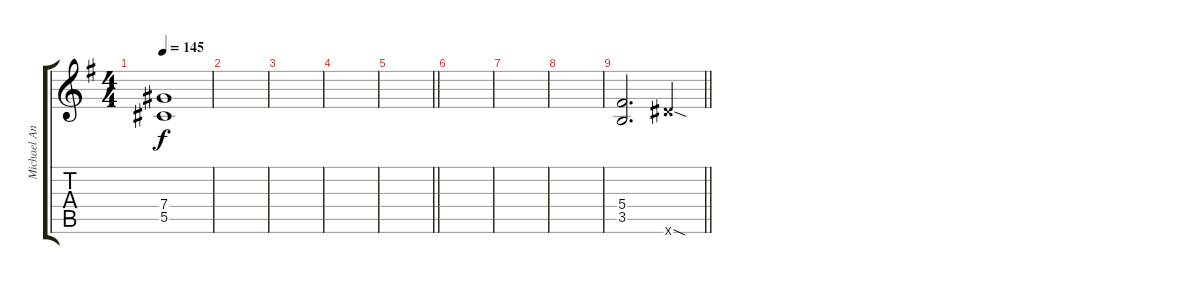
\track ("Michael And Roland" "Michael An") {instrument distortionguitar}
\staff {score tabs}
\tuning (Eb4 Bb3 Gb3 Db3 Ab2 Eb2) {hide}
\ts (4 4)
\tempo 145
\clef g2
\ks eminor
(7.4 5.5).1{dy f} |
|
|
|
\barLineRight lightlight
|
|
|
|
\barLineRight lightlight
(5.4 3.5).2{d} 12.6{sod x}.4
